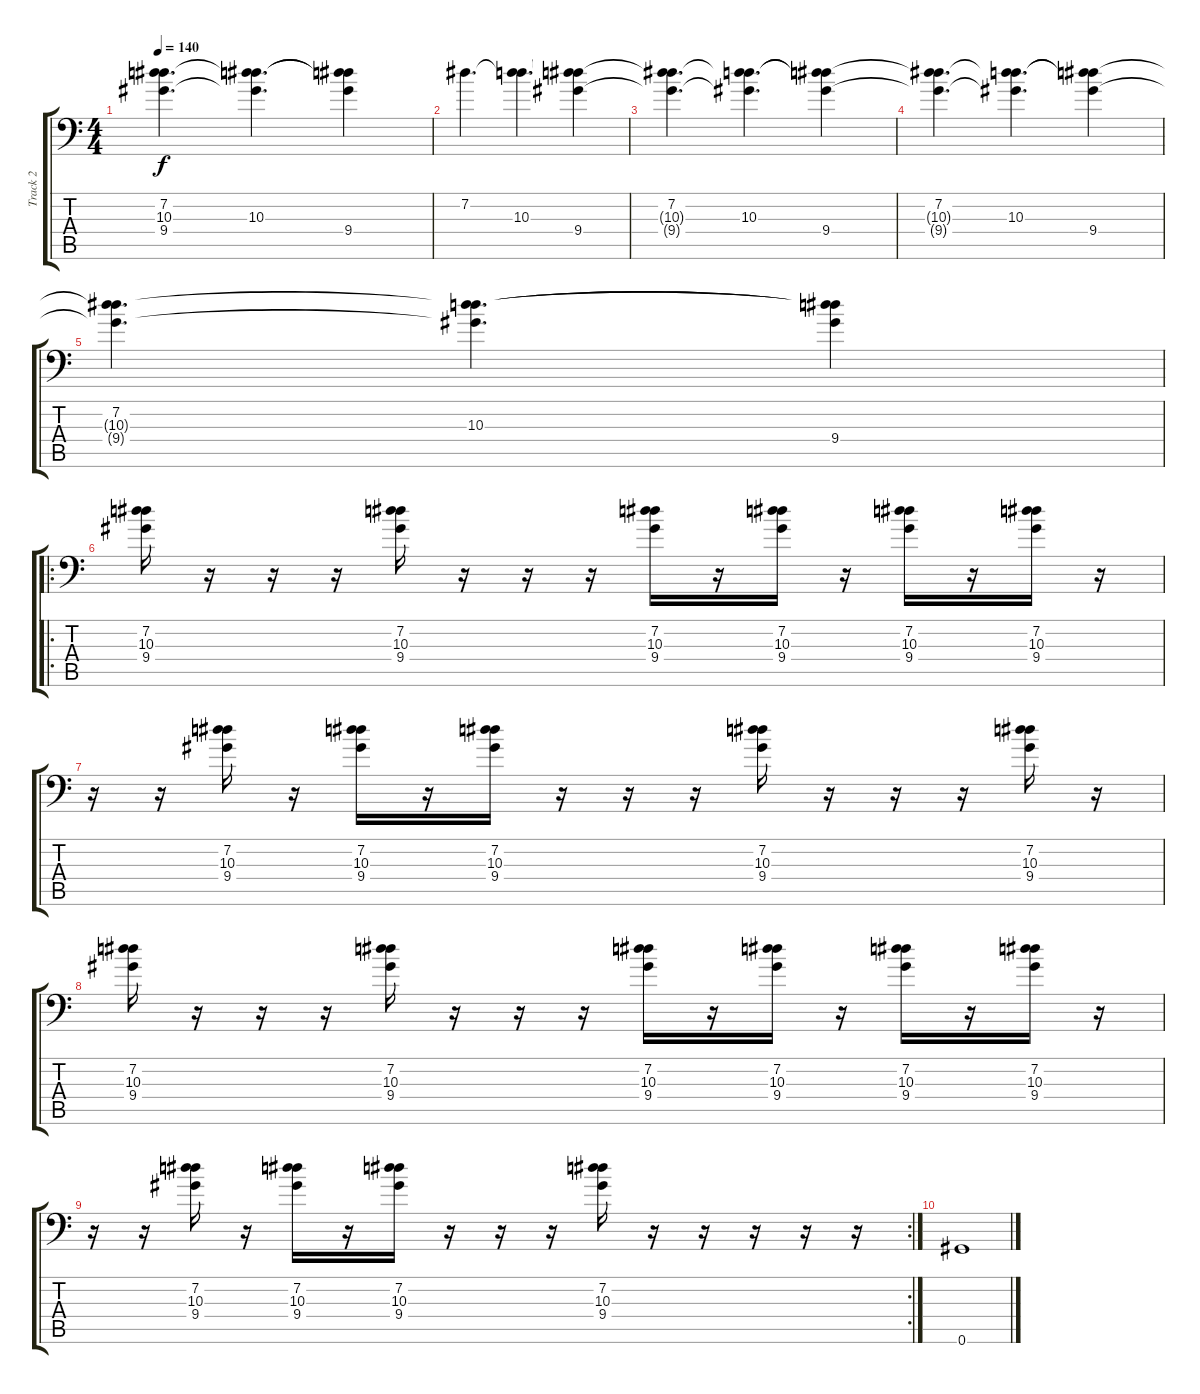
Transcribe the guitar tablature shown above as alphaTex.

\track ("Track 2" "Track 2") {instrument overdrivenguitar}
\staff {score tabs}
\tuning (Db4 Ab3 E3 B2 Gb2 Ab1) {hide}
\ts (4 4)
\tempo 140
\clef f4
\ks c
(7.2 10.3{t} 9.4{t}).4{d dy f} (7.2{t} 10.3 9.4{t}).4{d} (7.2{t} 10.3{t} 9.4).4 |
7.2.4{d} (7.2{t} 10.3).4{d} (7.2{t} 10.3{t} 9.4).4 |
(7.2 10.3{t} 9.4{t}).4{d} (7.2{t} 10.3 9.4{t}).4{d} (7.2{t} 10.3{t} 9.4).4 |
(7.2 10.3{t} 9.4{t}).4{d} (7.2{t} 10.3 9.4{t}).4{d} (7.2{t} 10.3{t} 9.4).4 |
(7.2 10.3{t} 9.4{t}).4{d} (7.2{t} 10.3 9.4{t}).4{d} (7.2{t} 10.3{t} 9.4).4 |
\ro
(7.2 10.3 9.4).16 r.16 r.16 r.16 (7.2 10.3 9.4).16 r.16 r.16 r.16 (7.2 10.3 9.4).16 r.16 (7.2 10.3 9.4).16 r.16 (7.2 10.3 9.4).16 r.16 (7.2 10.3 9.4).16 r.16 |
r.16 r.16 (7.2 10.3 9.4).16 r.16 (7.2 10.3 9.4).16 r.16 (7.2 10.3 9.4).16 r.16 r.16 r.16 (7.2 10.3 9.4).16 r.16 r.16 r.16 (7.2 10.3 9.4).16 r.16 |
(7.2 10.3 9.4).16 r.16 r.16 r.16 (7.2 10.3 9.4).16 r.16 r.16 r.16 (7.2 10.3 9.4).16 r.16 (7.2 10.3 9.4).16 r.16 (7.2 10.3 9.4).16 r.16 (7.2 10.3 9.4).16 r.16 |
\rc 2
r.16 r.16 (7.2 10.3 9.4).16 r.16 (7.2 10.3 9.4).16 r.16 (7.2 10.3 9.4).16 r.16 r.16 r.16 (7.2 10.3 9.4).16 r.16 r.16 r.16 r.16 r.16 |
0.6.1
